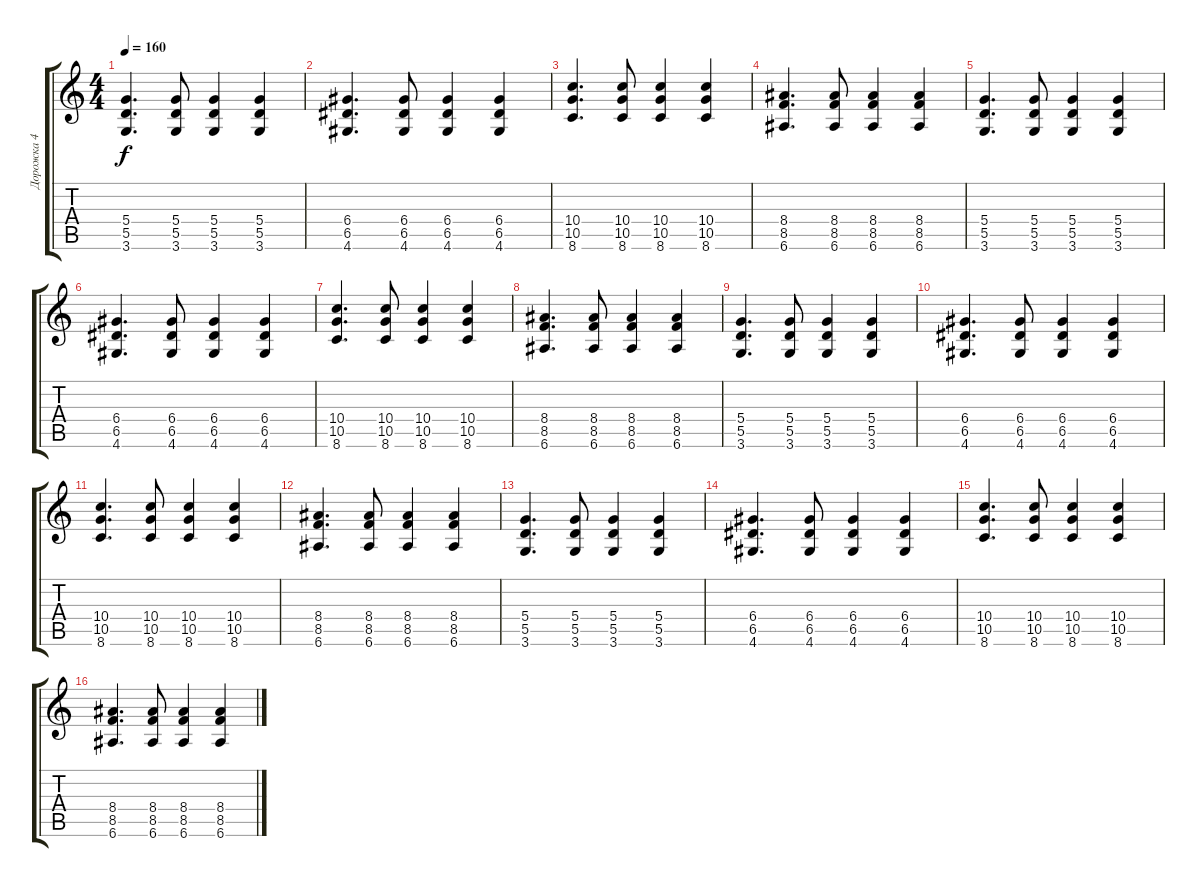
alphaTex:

\track ("Дорожка 4" "Дорожка 4") {instrument distortionguitar}
\staff {score tabs}
\tuning (E4 B3 G3 D3 A2 E2) {hide}
\ts (4 4)
\tempo 160
\clef g2
\ks c
(5.4 5.5 3.6).4{d dy f} (5.4 5.5 3.6).8 (5.4 5.5 3.6).4 (5.4 5.5 3.6).4 |
(6.4 6.5 4.6).4{d} (6.4 6.5 4.6).8 (6.4 6.5 4.6).4 (6.4 6.5 4.6).4 |
(10.4 10.5 8.6).4{d} (10.4 10.5 8.6).8 (10.4 10.5 8.6).4 (10.4 10.5 8.6).4 |
(8.4 8.5 6.6).4{d} (8.4 8.5 6.6).8 (8.4 8.5 6.6).4 (8.4 8.5 6.6).4 |
(5.4 5.5 3.6).4{d} (5.4 5.5 3.6).8 (5.4 5.5 3.6).4 (5.4 5.5 3.6).4 |
(6.4 6.5 4.6).4{d} (6.4 6.5 4.6).8 (6.4 6.5 4.6).4 (6.4 6.5 4.6).4 |
(10.4 10.5 8.6).4{d} (10.4 10.5 8.6).8 (10.4 10.5 8.6).4 (10.4 10.5 8.6).4 |
(8.4 8.5 6.6).4{d} (8.4 8.5 6.6).8 (8.4 8.5 6.6).4 (8.4 8.5 6.6).4 |
(5.4 5.5 3.6).4{d} (5.4 5.5 3.6).8 (5.4 5.5 3.6).4 (5.4 5.5 3.6).4 |
(6.4 6.5 4.6).4{d} (6.4 6.5 4.6).8 (6.4 6.5 4.6).4 (6.4 6.5 4.6).4 |
(10.4 10.5 8.6).4{d} (10.4 10.5 8.6).8 (10.4 10.5 8.6).4 (10.4 10.5 8.6).4 |
(8.4 8.5 6.6).4{d} (8.4 8.5 6.6).8 (8.4 8.5 6.6).4 (8.4 8.5 6.6).4 |
(5.4 5.5 3.6).4{d} (5.4 5.5 3.6).8 (5.4 5.5 3.6).4 (5.4 5.5 3.6).4 |
(6.4 6.5 4.6).4{d} (6.4 6.5 4.6).8 (6.4 6.5 4.6).4 (6.4 6.5 4.6).4 |
(10.4 10.5 8.6).4{d} (10.4 10.5 8.6).8 (10.4 10.5 8.6).4 (10.4 10.5 8.6).4 |
(8.4 8.5 6.6).4{d} (8.4 8.5 6.6).8 (8.4 8.5 6.6).4 (8.4 8.5 6.6).4
